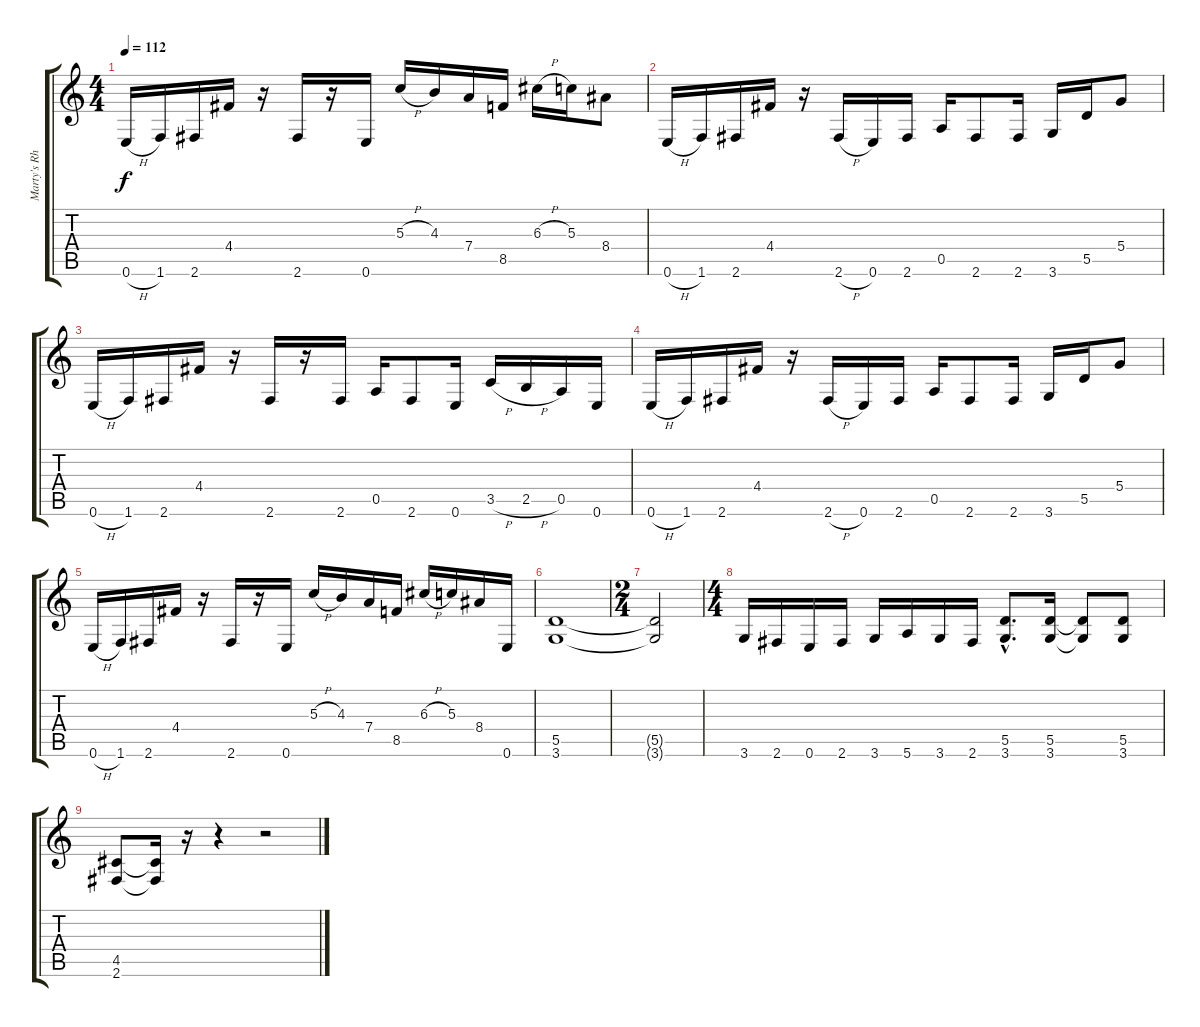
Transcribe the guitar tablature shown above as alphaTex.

\track ("Marty's Rhythm" "Marty's Rh") {instrument overdrivenguitar}
\staff {score tabs}
\tuning (E4 B3 G3 D3 A2 E2) {hide}
\ts (4 4)
\tempo 112
\clef g2
\ks c
0.6{h}.16{dy f} 1.6.16 2.6.16 4.4.16 r.16 2.6.16 r.16 0.6.16 5.3{h}.16 4.3.16 7.4.16 8.5.16 6.3{h}.16 5.3.16 8.4.8 |
0.6{h}.16 1.6.16 2.6.16 4.4.16 r.16 2.6{h}.16 0.6.16 2.6.16 0.5.16 2.6.8 2.6.16 3.6.16 5.5.16 5.4.8 |
0.6{h}.16 1.6.16 2.6.16 4.4.16 r.16 2.6.16 r.16 2.6.16 0.5.16 2.6.8 0.6.16 3.5{h}.16 2.5{h}.16 0.5.16 0.6.16 |
0.6{h}.16 1.6.16 2.6.16 4.4.16 r.16 2.6{h}.16 0.6.16 2.6.16 0.5.16 2.6.8 2.6.16 3.6.16 5.5.16 5.4.8 |
0.6{h}.16 1.6.16 2.6.16 4.4.16 r.16 2.6.16 r.16 0.6.16 5.3{h}.16 4.3.16 7.4.16 8.5.16 6.3{h}.16 5.3.16 8.4.16 0.6.16 |
(5.5 3.6).1 |
\ts (2 4)
(5.5{t} 3.6{t}).2 |
\ts (4 4)
3.6.16 2.6.16 0.6.16 2.6.16 3.6.16 5.6.16 3.6.16 2.6.16 (5.5{hac} 3.6{hac}).8{d} (5.5 3.6).16 (5.5{t} 3.6{t}).8 (5.5 3.6).8 |
(4.5 2.6).8 (4.5{t} 2.6{t}).16 r.16 r.4 r.2
